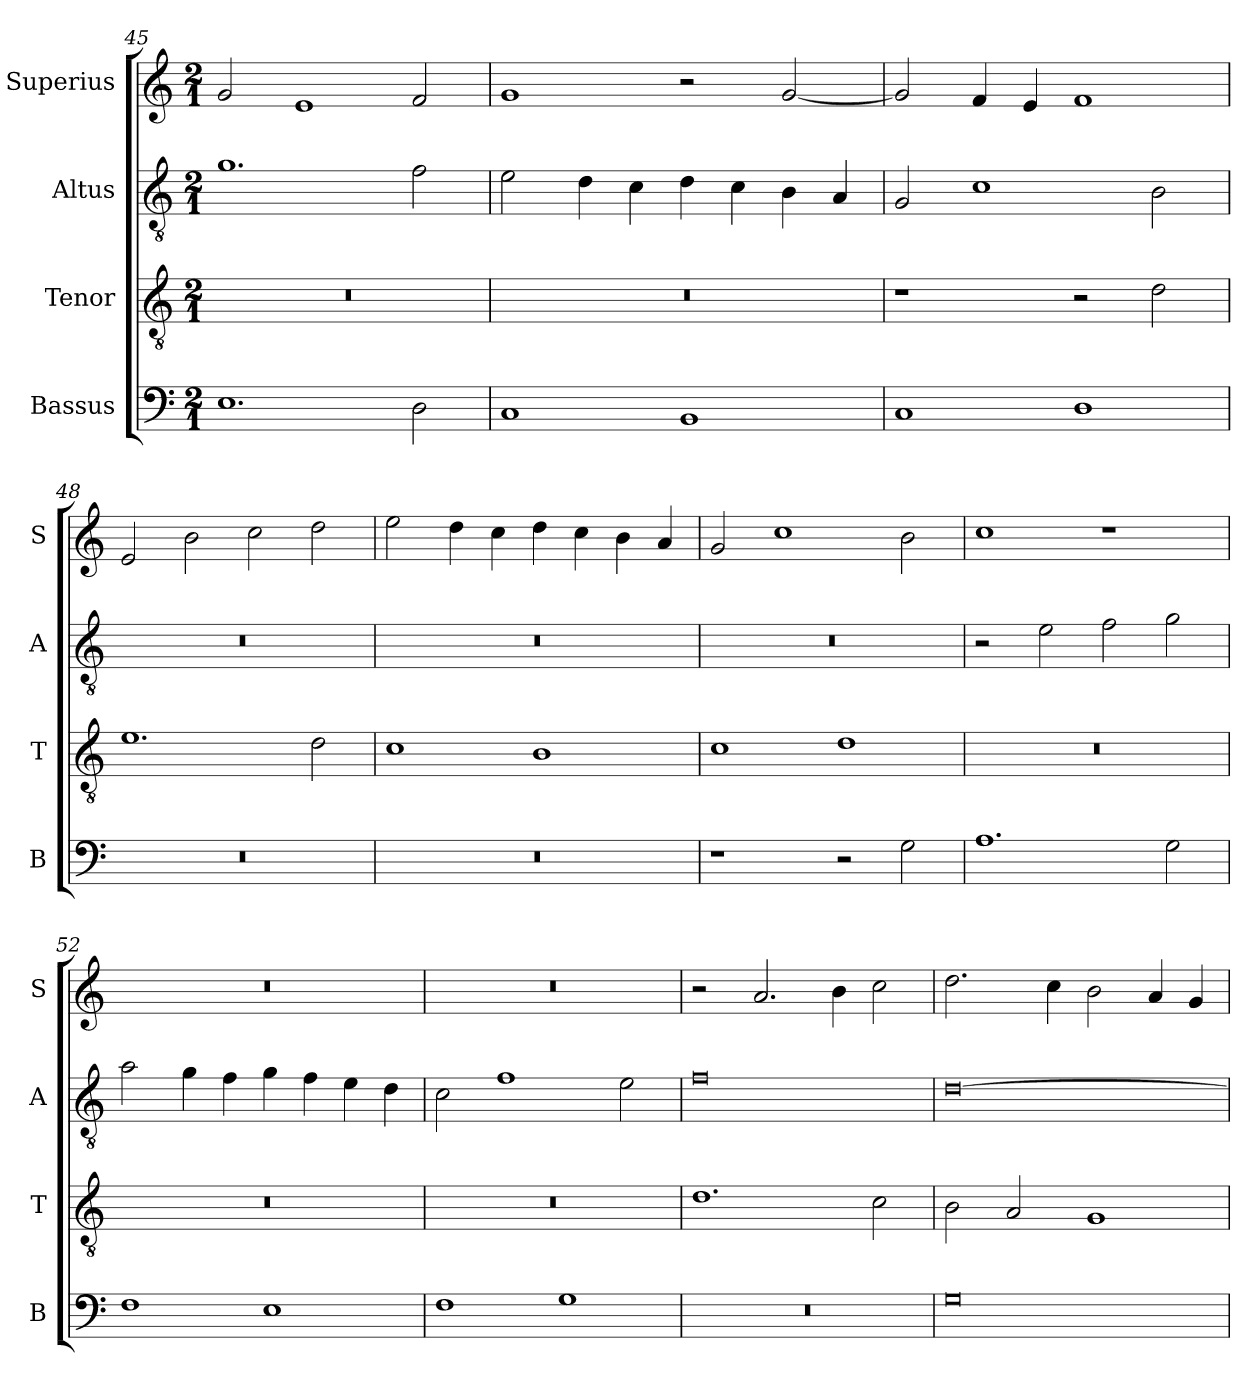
**kern	**kern	**kern	**kern
*part4	*part3	*part2	*part1
*staff4	*staff3	*staff2	*staff1
*I"Bassus	*I"Tenor	*I"Altus	*I"Superius
*I'B	*I'T	*I'A	*I'S
*clefF4	*clefGv2	*clefGv2	*clefG2
*k[]	*k[]	*k[]	*k[]
*M2/1	*M2/1	*M2/1	*M2/1
=45	=45	=45	=45
1.E	0r	1.g	2g/
.	.	.	1e
2D\	.	2f\	2f/
=46	=46	=46	=46
1C	0r	2e\	1g
.	.	4d\	.
.	.	4c\	.
1BB	.	4d\	2r
.	.	4c\	.
.	.	4B\	[2g/
.	.	4A/	.
=47	=47	=47	=47
1C	1r	2G/	2g/]
.	.	1c	4f/
.	.	.	4e/
1D	2r	.	1f
.	2d\	2B\	.
=48	=48	=48	=48
0r	1.e	0r	2e/
.	.	.	2b\
.	.	.	2cc\
.	2d\	.	2dd\
=49	=49	=49	=49
0r	1c	0r	2ee\
.	.	.	4dd\
.	.	.	4cc\
.	1B	.	4dd\
.	.	.	4cc\
.	.	.	4b\
.	.	.	4a/
=50	=50	=50	=50
1r	1c	0r	2g/
.	.	.	1cc
2r	1d	.	.
2G\	.	.	2b\
=51	=51	=51	=51
1.A	0r	2r	1cc
.	.	2e\	.
.	.	2f\	1r
2G\	.	2g\	.
=52	=52	=52	=52
1F	0r	2a\	0r
.	.	4g\	.
.	.	4f\	.
1E	.	4g\	.
.	.	4f\	.
.	.	4e\	.
.	.	4d\	.
=53	=53	=53	=53
1F	0r	2c\	0r
.	.	1f	.
1G	.	.	.
.	.	2e\	.
=54	=54	=54	=54
0r	1.d	0f	2r
.	.	.	2.a/
.	.	.	4b\
.	2c\	.	2cc\
=55	=55	=55	=55
0G	2B\	[0d	2.dd\
.	2A/	.	.
.	.	.	4cc\
.	1G	.	2b\
.	.	.	4a/
.	.	.	4g/
=	=	=	=
*-	*-	*-	*-
